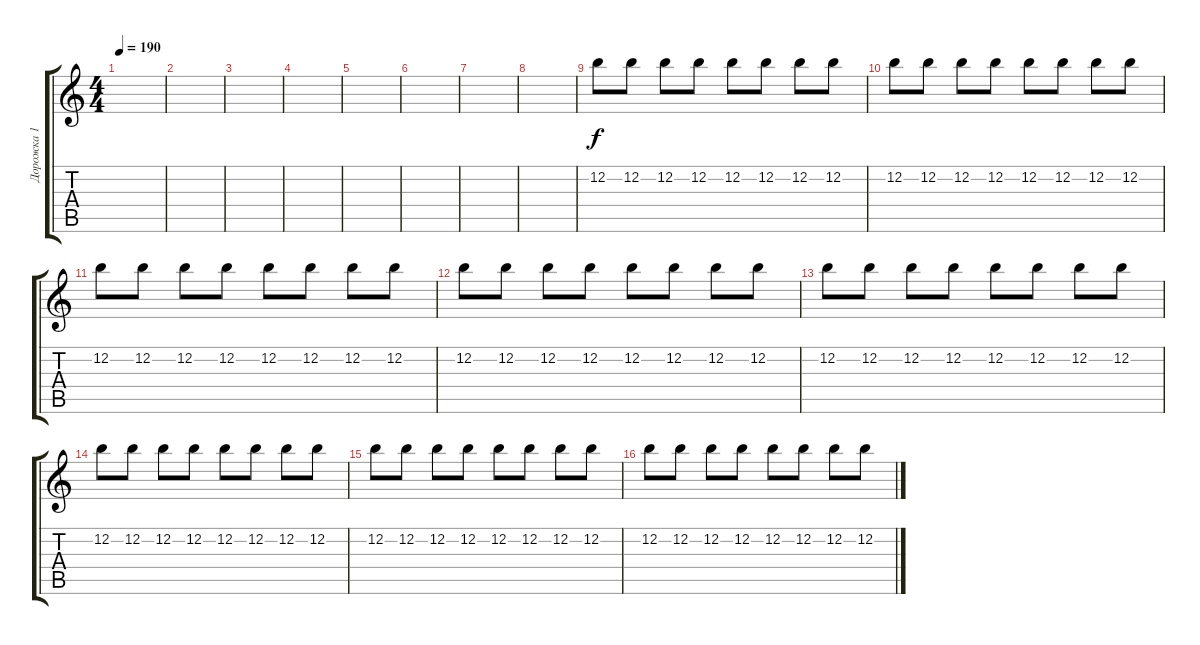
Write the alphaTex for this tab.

\track ("Дорожка 1" "Дорожка 1") {instrument distortionguitar}
\staff {score tabs}
\tuning (E4 B3 G3 D3 A2 E2) {hide}
\ts (4 4)
\tempo 190
\clef g2
\ks c
|
|
|
|
|
|
|
|
12.2.8 12.2.8 12.2.8 12.2.8 12.2.8 12.2.8 12.2.8 12.2.8 |
12.2.8 12.2.8 12.2.8 12.2.8 12.2.8 12.2.8 12.2.8 12.2.8 |
12.2.8 12.2.8 12.2.8 12.2.8 12.2.8 12.2.8 12.2.8 12.2.8 |
12.2.8 12.2.8 12.2.8 12.2.8 12.2.8 12.2.8 12.2.8 12.2.8 |
12.2.8 12.2.8 12.2.8 12.2.8 12.2.8 12.2.8 12.2.8 12.2.8 |
12.2.8 12.2.8 12.2.8 12.2.8 12.2.8 12.2.8 12.2.8 12.2.8 |
12.2.8 12.2.8 12.2.8 12.2.8 12.2.8 12.2.8 12.2.8 12.2.8 |
12.2.8 12.2.8 12.2.8 12.2.8 12.2.8 12.2.8 12.2.8 12.2.8
